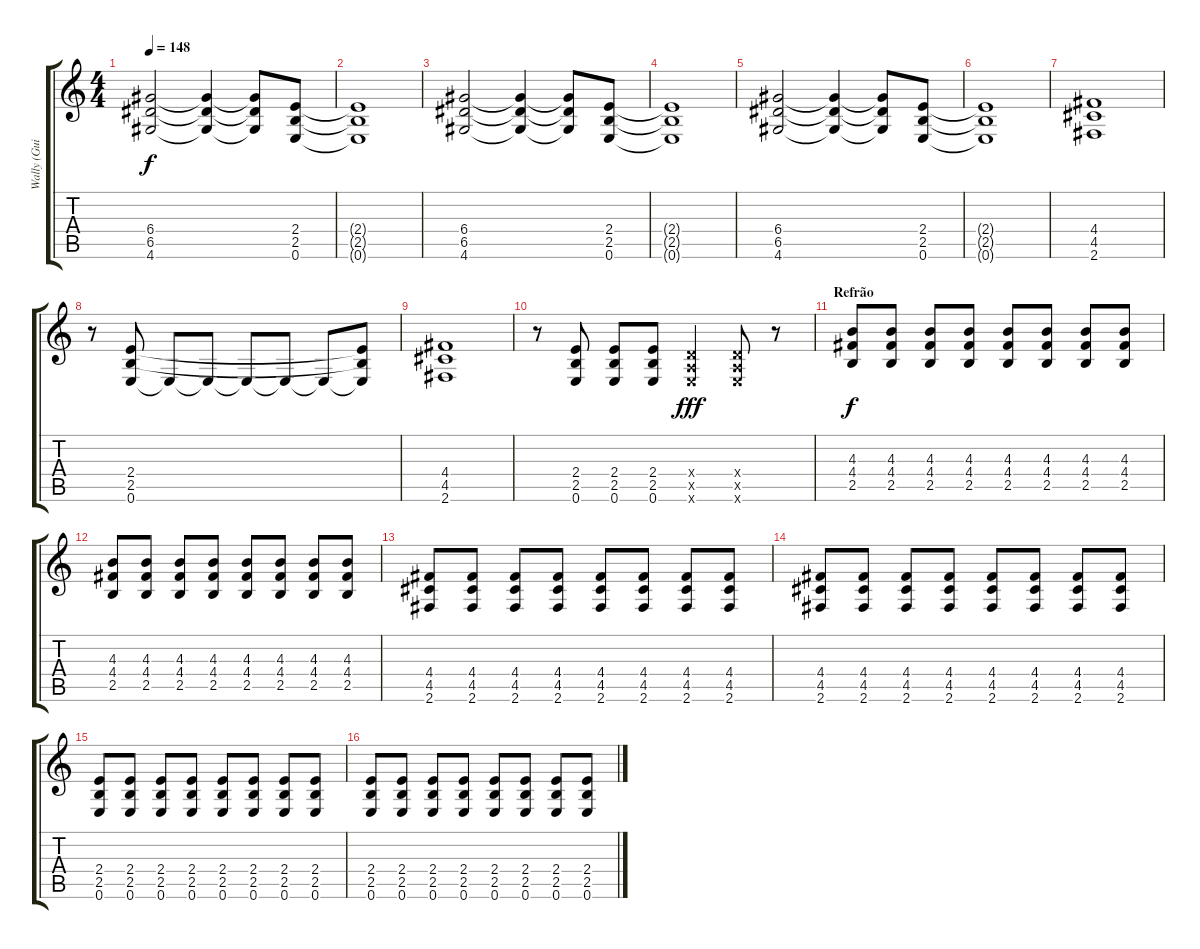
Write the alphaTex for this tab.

\track ("Wally (Guitarra Base)" "Wally (Gui") {instrument distortionguitar}
\staff {score tabs}
\tuning (E4 B3 G3 D3 A2 E2) {hide}
\ts (4 4)
\tempo 148
\clef g2
\ks c
(6.4 6.5 4.6).2{dy f} (6.4{t} 6.5{t} 4.6{t}).4 (6.4{t} 6.5{t} 4.6{t}).8 (2.4 2.5 0.6).8 |
(2.4{t} 2.5{t} 0.6{t}).1 |
(6.4 6.5 4.6).2 (6.4{t} 6.5{t} 4.6{t}).4 (6.4{t} 6.5{t} 4.6{t}).8 (2.4 2.5 0.6).8 |
(2.4{t} 2.5{t} 0.6{t}).1 |
(6.4 6.5 4.6).2 (6.4{t} 6.5{t} 4.6{t}).4 (6.4{t} 6.5{t} 4.6{t}).8 (2.4 2.5 0.6).8 |
(2.4{t} 2.5{t} 0.6{t}).1 |
(4.4 4.5 2.6).1 |
r.8 (2.4 2.5 0.6).8 0.6{t}.8 0.6{t}.8 0.6{t}.8 0.6{t}.8 0.6{t}.8 (2.4{t} 2.5{t} 0.6{t}).8 |
(4.4 4.5 2.6).1 |
r.8 (2.4 2.5 0.6).8 (2.4 2.5 0.6).8 (2.4 2.5 0.6).8 (0.4{x} 0.5{x} 0.6{x}).4{dy fff} (0.4{x} 0.5{x} 0.6{x}).8 r.8 |
\section ("" "Refrão")
(4.3 4.4 2.5).8{dy f} (4.3 4.4 2.5).8 (4.3 4.4 2.5).8 (4.3 4.4 2.5).8 (4.3 4.4 2.5).8 (4.3 4.4 2.5).8 (4.3 4.4 2.5).8 (4.3 4.4 2.5).8 |
(4.3 4.4 2.5).8 (4.3 4.4 2.5).8 (4.3 4.4 2.5).8 (4.3 4.4 2.5).8 (4.3 4.4 2.5).8 (4.3 4.4 2.5).8 (4.3 4.4 2.5).8 (4.3 4.4 2.5).8 |
(4.4 4.5 2.6).8 (4.4 4.5 2.6).8 (4.4 4.5 2.6).8 (4.4 4.5 2.6).8 (4.4 4.5 2.6).8 (4.4 4.5 2.6).8 (4.4 4.5 2.6).8 (4.4 4.5 2.6).8 |
(4.4 4.5 2.6).8 (4.4 4.5 2.6).8 (4.4 4.5 2.6).8 (4.4 4.5 2.6).8 (4.4 4.5 2.6).8 (4.4 4.5 2.6).8 (4.4 4.5 2.6).8 (4.4 4.5 2.6).8 |
(2.4 2.5 0.6).8 (2.4 2.5 0.6).8 (2.4 2.5 0.6).8 (2.4 2.5 0.6).8 (2.4 2.5 0.6).8 (2.4 2.5 0.6).8 (2.4 2.5 0.6).8 (2.4 2.5 0.6).8 |
(2.4 2.5 0.6).8 (2.4 2.5 0.6).8 (2.4 2.5 0.6).8 (2.4 2.5 0.6).8 (2.4 2.5 0.6).8 (2.4 2.5 0.6).8 (2.4 2.5 0.6).8 (2.4 2.5 0.6).8
